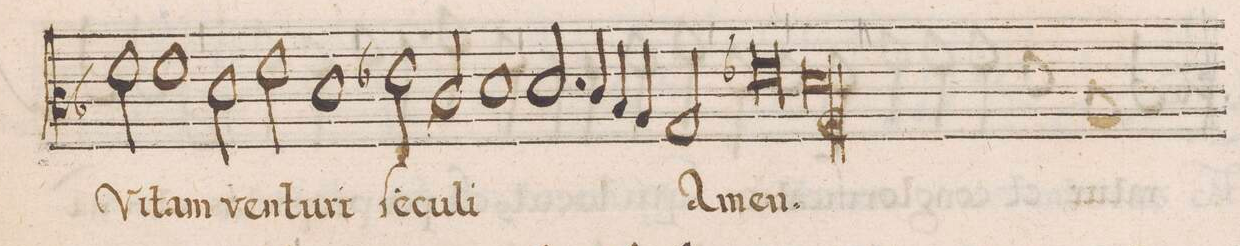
**kern	**text
*I"ALTVS	*
*clefC3	*
*k[b-]	*
*met(C|)	*
*M2/1	*
2f\	Vi-
1f\	-tam
=159	=159
2d\	ven-
2f\	-tu-
1d\	-ri
=160	=160
2e-X\	ſe-
2c/	-cu-
1d\	-li
=161	=161
2.d/	.
4c/	.
4B-/	.
4A/	.
2G/	A-
=162	=162
0e-X\	-men.
=163	=163
0d\l;<	.
==	==
*-	*-
